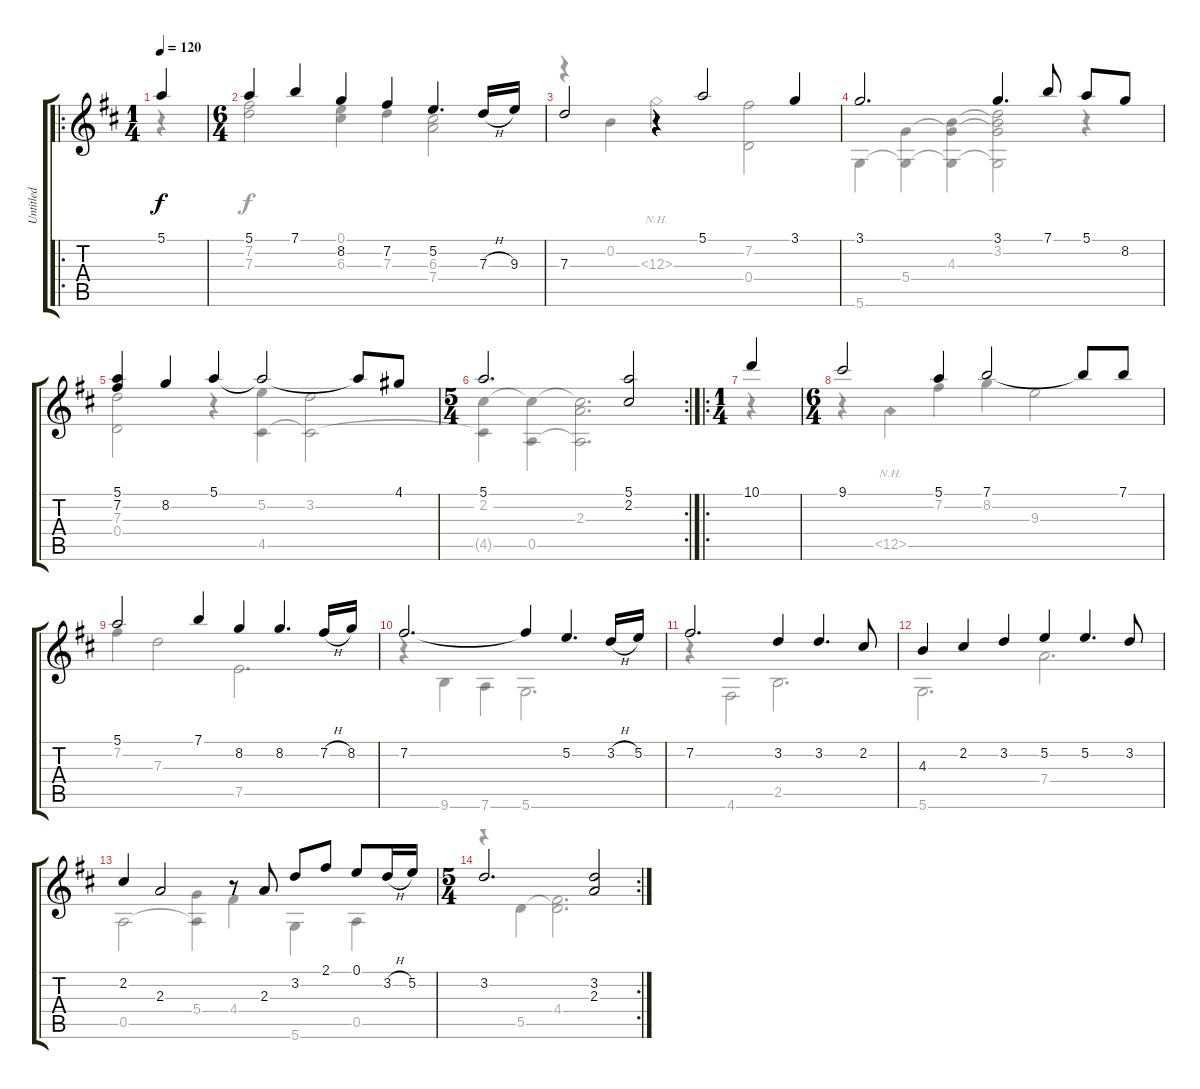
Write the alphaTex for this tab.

\track ("Untitled" "Untitled") {instrument acousticguitarnylon}
\staff {score tabs}
\tuning (E4 B3 G3 D3 A2 D2) {hide}
\voice
\ro
\ts (1 4)
\tempo 120
\clef g2
\ks d
5.1.4{dy f instrument acousticguitarnylon} |
\ts (6 4)
5.1.4 7.1.4 8.2.4 7.2.4 5.2.4{d} 7.3{h}.16 9.3.16 |
7.3.2 r.4 5.1.2 3.1.4 |
3.1.2{d} 3.1.4{d} 7.1.8 5.1.8 8.2.8 |
(5.1 7.2).4 8.2.4 5.1.4 5.1{t}.2 5.1{t}.8 4.1.8 |
\rc 2
\ts (5 4)
5.1.2{d} (5.1 2.2).2 |
\ro
\ts (1 4)
10.1.4 |
\ts (6 4)
9.1.2 5.1.4 7.1.2 7.1{t}.8 7.1.8 |
5.1.2 7.1.4 8.2.4 8.2.4{d} 7.2{h}.16 8.2.16 |
7.2.2{d} 7.2{t}.4 5.2.4{d} 3.2{h}.16 5.2.16 |
7.2.2{d} 3.2.4 3.2.4{d} 2.2.8 |
4.3.4 2.2.4 3.2.4 5.2.4 5.2.4{d} 3.2.8 |
2.2.4 2.3.2 r.8 2.3.8 3.2.8 2.1.8 0.1.8 3.2{h}.16 5.2.16 |
\rc 2
\ts (5 4)
3.2.2{d} (3.2 2.3).2
\voice
\clef g2
\ottava regular
\simile none
\ks d
r.4{dy f} |
(7.2 7.3).2 (0.1 6.3).4 7.3.4 (6.3 7.4).2 |
r.4 0.2.4 12.3{nh}.2 (7.2 0.4).2 |
5.6.4 (5.4 5.6{t}).4 (4.3 5.4{t} 5.6{t}).4 (3.2 4.3{t} 5.4{t} 5.6{t}).2 r.4 |
(7.3 0.4).2 r.4 (5.2 4.5).4 (3.2 4.5{t}).2 |
(2.2 4.5{t}).4 (2.2{t} 0.5).4 (2.2{t} 2.3 0.5{t}).2{d} |
r.4 |
r.4 12.5{nh}.4 7.2.4 8.2.4 9.3.2 |
7.2.4 7.3.2 7.5.2{d} |
r.4 9.6.4 7.6.4 5.6.2{d} |
r.4 4.6.2 2.5.2{d} |
5.6.2{d} 7.4.2{d} |
0.5.2 (5.4 0.5{t}).4 4.4.4 5.6.4 0.5.4 |
r.4 5.5.4 (4.4 5.5{t}).2{d}
